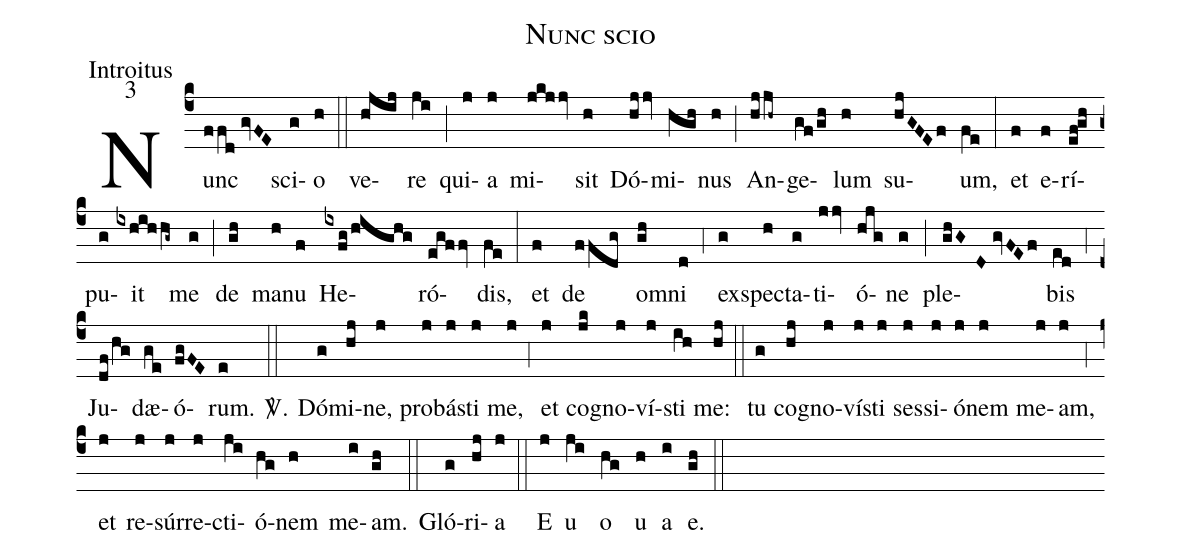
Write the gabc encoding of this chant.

name:Nunc scio;
office-part:Introitus;
mode:3;
%%
(c4) Nunc(ffd//gvFE) sci(g)o(h) (::) ve(hjij)re(ji) (;) qui(j)a(j) mi(jkjjv)sit(h) Dó(hjjv)mi(hgh)nus(h) (;) An(hjjh~)ge(gf/gh)lum(h) su(hjGFEf)um,(fe) (:) et(f) e(f)rí(ef!gh)pu(g)it(ixhihhg~) me(g) (;) de(gh) ma(h)nu(f) He(ixfg/highg)ró(egffv)dis,(fe) (:) et(f) de(ffdg) o(gh)mni(d) (;4) ex(g)spe(h)cta(g)ti(jjv)ó(hjg)ne(g) (;) ple(ghGD//gvFEf)bis(ed) (;4) Ju(df/hg)dæ(ge)ó(fgFE)rum.(e) <sp>V/</sp>.(::) Dó(g)mi(hj)ne,(j) pro(j)bá(j)sti(j) me,(j) (;4) et(j) co(jk)gno(j)ví(j)sti(ih) me:(hj) (::) tu(g) co(hj)gno(j)ví(j)sti(j) ses(j)si(j)ó(j)nem(j) me(j)am,(j) (;4) et(j) re(j)súr(j)re(j)cti(ji)ó(hg)nem(h) me(i)am.(gh) (::) Gló(g)ri(hj)a(j) (::) E(j) u(ji) o(hg) u(h) a(i) e.(gh) (::)
